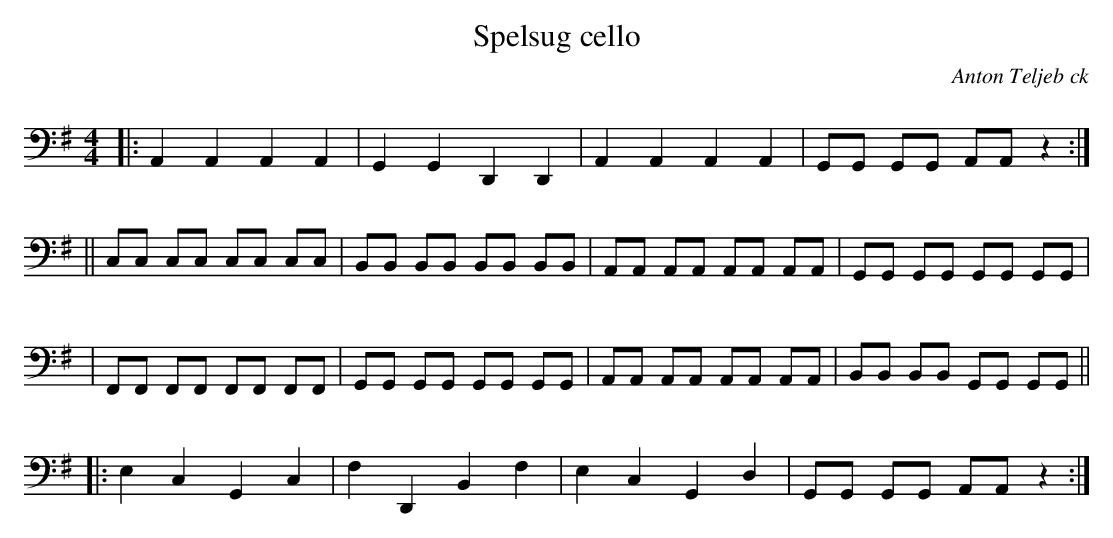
X:1
T:Spelsug cello
C:Anton Teljeb ck
M:4/4
L:1/8
K:G
|:A,,2 A,,2 A,,2 A,,2 | G,,2 G,,2 D,,2 D,,2 | A,,2 A,,2 A,,2 A,,2 | G,,G,, G,,G,, A,,A,, z2 :|
|| C,C, C,C, C,C, C,C, | B,,B,, B,,B,, B,,B,, B,,B,, | A,,A,, A,,A,, A,,A,, A,,A,, | G,,G,, G,,G,, G,,G,, G,,G,, |
| F,,F,, F,,F,, F,,F,, F,,F,, | G,,G,, G,,G,, G,,G,, G,,G,, |  A,,A,, A,,A,, A,,A,, A,,A,, |  B,,B,, B,,B,, G,,G,, G,,G,, ||
|: E,2 C,2 G,,2 C,2 | F,2 D,,2 B,,2 F,2 | E,2 C,2 G,,2 D,2 | G,,G,, G,,G,, A,,A,, z2 :|
